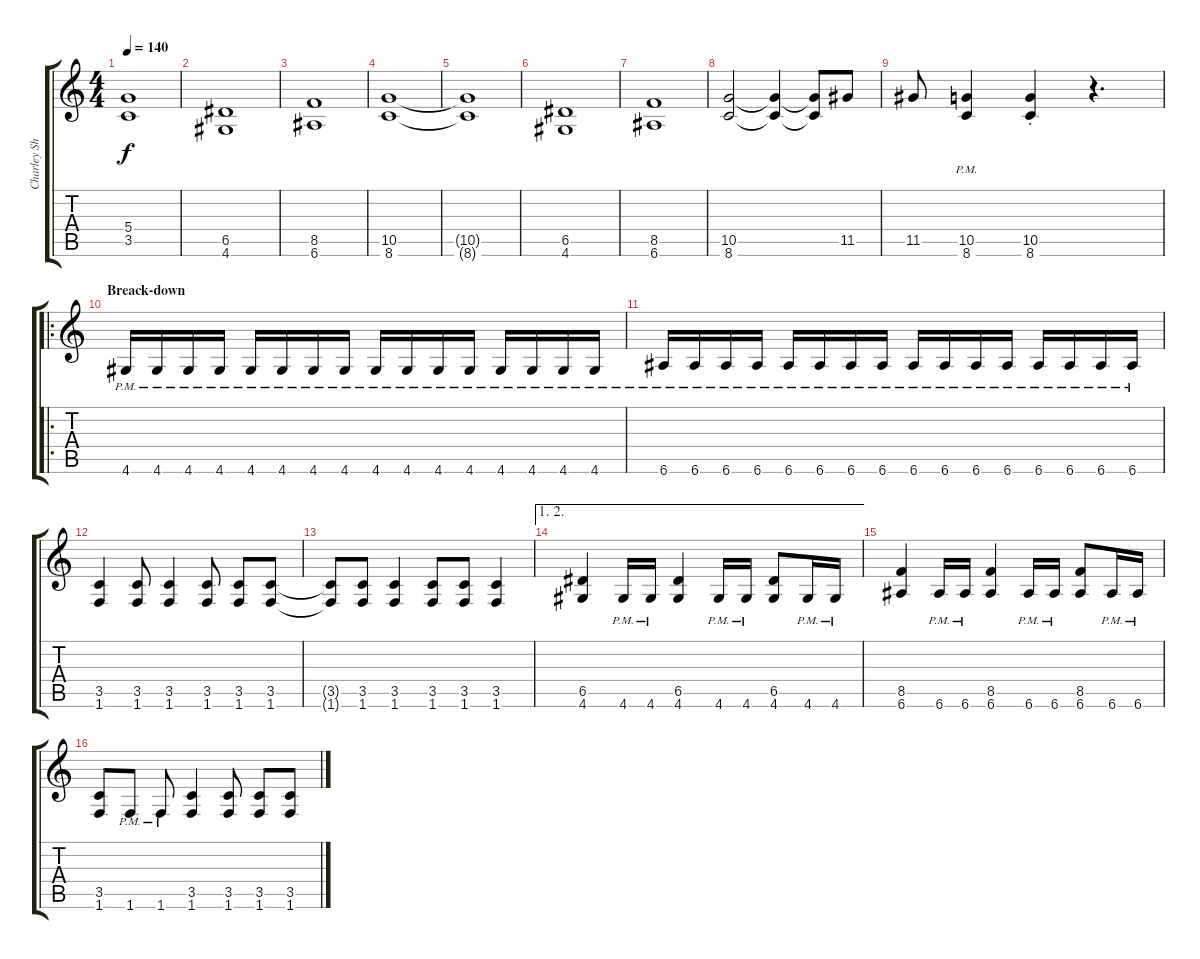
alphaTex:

\track ("Charley Shackelford" "Charley Sh") {instrument distortionguitar}
\staff {score tabs}
\tuning (E4 B3 G3 D3 A2 E2) {hide}
\ts (4 4)
\tempo 140
\clef g2
\ks c
(5.4{t} 3.5{t}).1{dy f} |
(6.5 4.6).1 |
(8.5 6.6).1 |
(10.5 8.6).1 |
(10.5{t} 8.6{t}).1 |
(6.5 4.6).1 |
(8.5 6.6).1 |
(10.5 8.6).2 (10.5{t} 8.6{t}).4 (10.5{t} 8.6{t}).8 11.5.8 |
11.5.8 (10.5{pm} 8.6{pm}).4 (10.5{st} 8.6{st}).4 r.4{d} |
\ro
\section ("" "Breack-down ")
4.6{pm}.16 4.6{pm}.16 4.6{pm}.16 4.6{pm}.16 4.6{pm}.16 4.6{pm}.16 4.6{pm}.16 4.6{pm}.16 4.6{pm}.16 4.6{pm}.16 4.6{pm}.16 4.6{pm}.16 4.6{pm}.16 4.6{pm}.16 4.6{pm}.16 4.6{pm}.16 |
6.6{pm}.16 6.6{pm}.16 6.6{pm}.16 6.6{pm}.16 6.6{pm}.16 6.6{pm}.16 6.6{pm}.16 6.6{pm}.16 6.6{pm}.16 6.6{pm}.16 6.6{pm}.16 6.6{pm}.16 6.6{pm}.16 6.6{pm}.16 6.6{pm}.16 6.6{pm}.16 |
(3.5 1.6).4 (3.5 1.6).8 (3.5 1.6).4 (3.5 1.6).8 (3.5 1.6).8 (3.5 1.6).8 |
(3.5{t} 1.6{t}).8 (3.5 1.6).8 (3.5 1.6).4 (3.5 1.6).8 (3.5 1.6).8 (3.5 1.6).4 |
\ae (1 2)
(6.5 4.6).4 4.6{pm}.16 4.6{pm}.16 (6.5 4.6).4 4.6{pm}.16 4.6{pm}.16 (6.5 4.6).8 4.6{pm}.16 4.6{pm}.16 |
(8.5 6.6).4 6.6{pm}.16 6.6{pm}.16 (8.5 6.6).4 6.6{pm}.16 6.6{pm}.16 (8.5 6.6).8 6.6{pm}.16 6.6{pm}.16 |
(3.5 1.6).8 1.6{pm}.8 1.6{pm}.8 (3.5 1.6).4 (3.5 1.6).8 (3.5 1.6).8 (3.5 1.6).8
